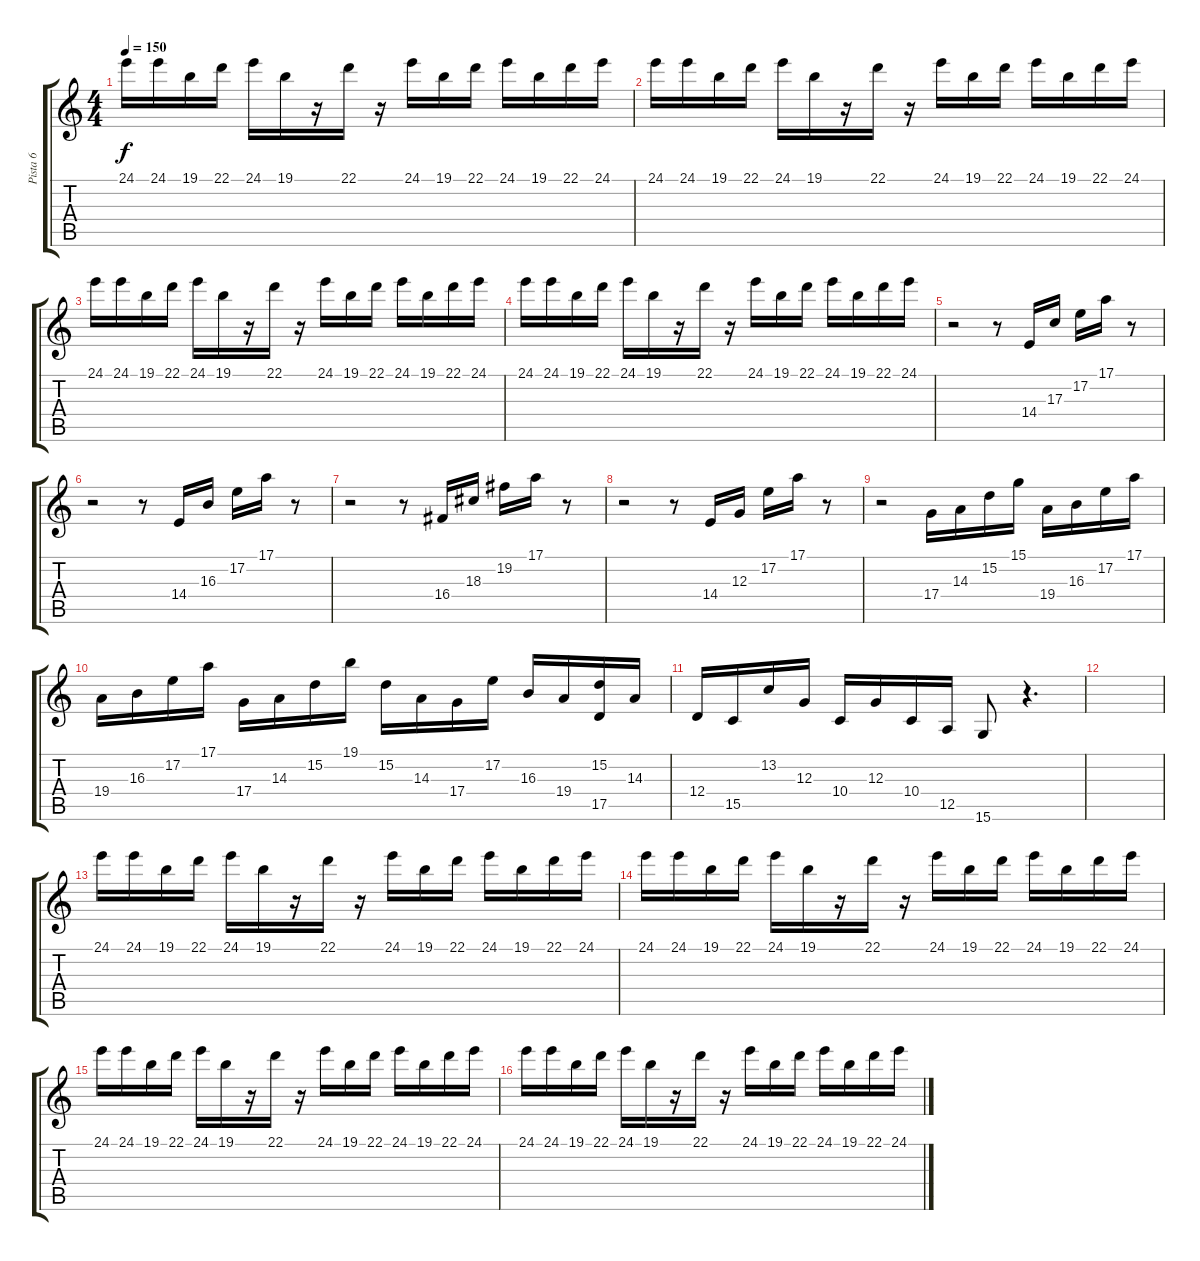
\track ("Pista 6" "Pista 6") {instrument synthbrass2}
\staff {score tabs}
\tuning (E4 B3 G3 D3 A2 E2) {hide}
\ts (4 4)
\tempo 150
\clef g2
\ks c
24.1.16{dy f} 24.1.16 19.1.16 22.1.16 24.1.16 19.1.16 r.16 22.1.16 r.16 24.1.16 19.1.16 22.1.16 24.1.16 19.1.16 22.1.16 24.1.16 |
24.1.16 24.1.16 19.1.16 22.1.16 24.1.16 19.1.16 r.16 22.1.16 r.16 24.1.16 19.1.16 22.1.16 24.1.16 19.1.16 22.1.16 24.1.16 |
24.1.16 24.1.16 19.1.16 22.1.16 24.1.16 19.1.16 r.16 22.1.16 r.16 24.1.16 19.1.16 22.1.16 24.1.16 19.1.16 22.1.16 24.1.16 |
24.1.16 24.1.16 19.1.16 22.1.16 24.1.16 19.1.16 r.16 22.1.16 r.16 24.1.16 19.1.16 22.1.16 24.1.16 19.1.16 22.1.16 24.1.16 |
r.2 r.8 14.4.16 17.3.16 17.2.16 17.1.16 r.8 |
r.2 r.8 14.4.16 16.3.16 17.2.16 17.1.16 r.8 |
r.2 r.8 16.4.16 18.3.16 19.2.16 17.1.16 r.8 |
r.2 r.8 14.4.16 12.3.16 17.2.16 17.1.16 r.8 |
r.2 17.4.16 14.3.16 15.2.16 15.1.16 19.4.16 16.3.16 17.2.16 17.1.16 |
19.4.16 16.3.16 17.2.16 17.1.16 17.4.16 14.3.16 15.2.16 19.1.16 15.2.16 14.3.16 17.4.16 17.2.16 16.3.16 19.4.16 (15.2 17.5).16 14.3.16 |
12.4.16 15.5.16 13.2.16 12.3.16 10.4.16 12.3.16 10.4.16 12.5.16 15.6.8 r.4{d} |
|
24.1.16 24.1.16 19.1.16 22.1.16 24.1.16 19.1.16 r.16 22.1.16 r.16 24.1.16 19.1.16 22.1.16 24.1.16 19.1.16 22.1.16 24.1.16 |
24.1.16 24.1.16 19.1.16 22.1.16 24.1.16 19.1.16 r.16 22.1.16 r.16 24.1.16 19.1.16 22.1.16 24.1.16 19.1.16 22.1.16 24.1.16 |
24.1.16 24.1.16 19.1.16 22.1.16 24.1.16 19.1.16 r.16 22.1.16 r.16 24.1.16 19.1.16 22.1.16 24.1.16 19.1.16 22.1.16 24.1.16 |
24.1.16 24.1.16 19.1.16 22.1.16 24.1.16 19.1.16 r.16 22.1.16 r.16 24.1.16 19.1.16 22.1.16 24.1.16 19.1.16 22.1.16 24.1.16
